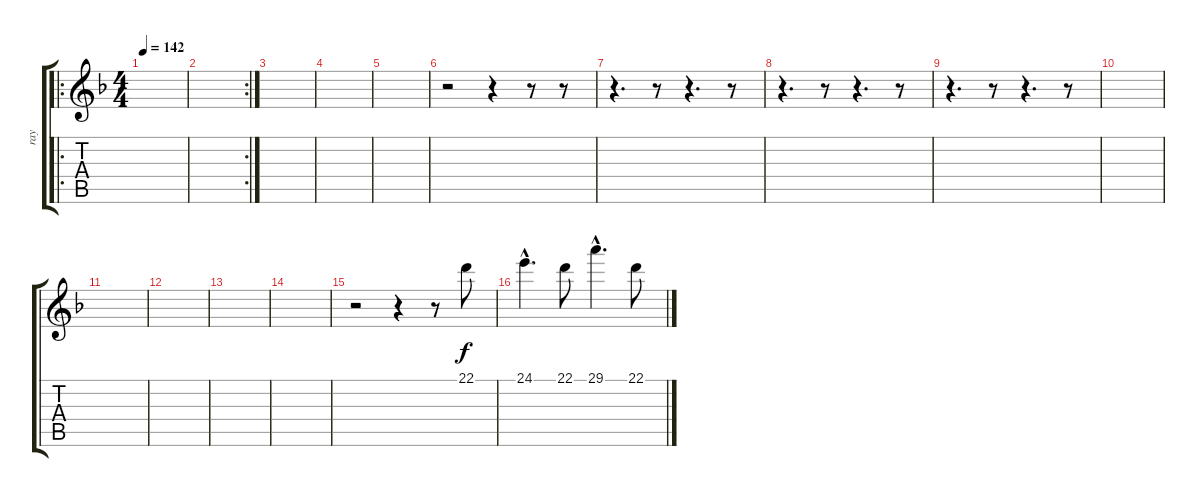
\track ("ray" "ray") {instrument churchorgan}
\staff {score tabs}
\tuning (E4 B3 G3 D3 A2 E2) {hide}
\ro
\ts (4 4)
\tempo 142
\clef g2
\ks f
|
\rc 2
|
|
|
|
r.2 r.4 r.8 r.8 |
r.4{d} r.8 r.4{d} r.8 |
r.4{d} r.8 r.4{d} r.8 |
r.4{d} r.8 r.4{d} r.8 |
|
|
|
|
|
r.2 r.4 r.8 22.1.8 |
24.1{hac}.4{d} 22.1.8 29.1{hac}.4{d} 22.1.8
